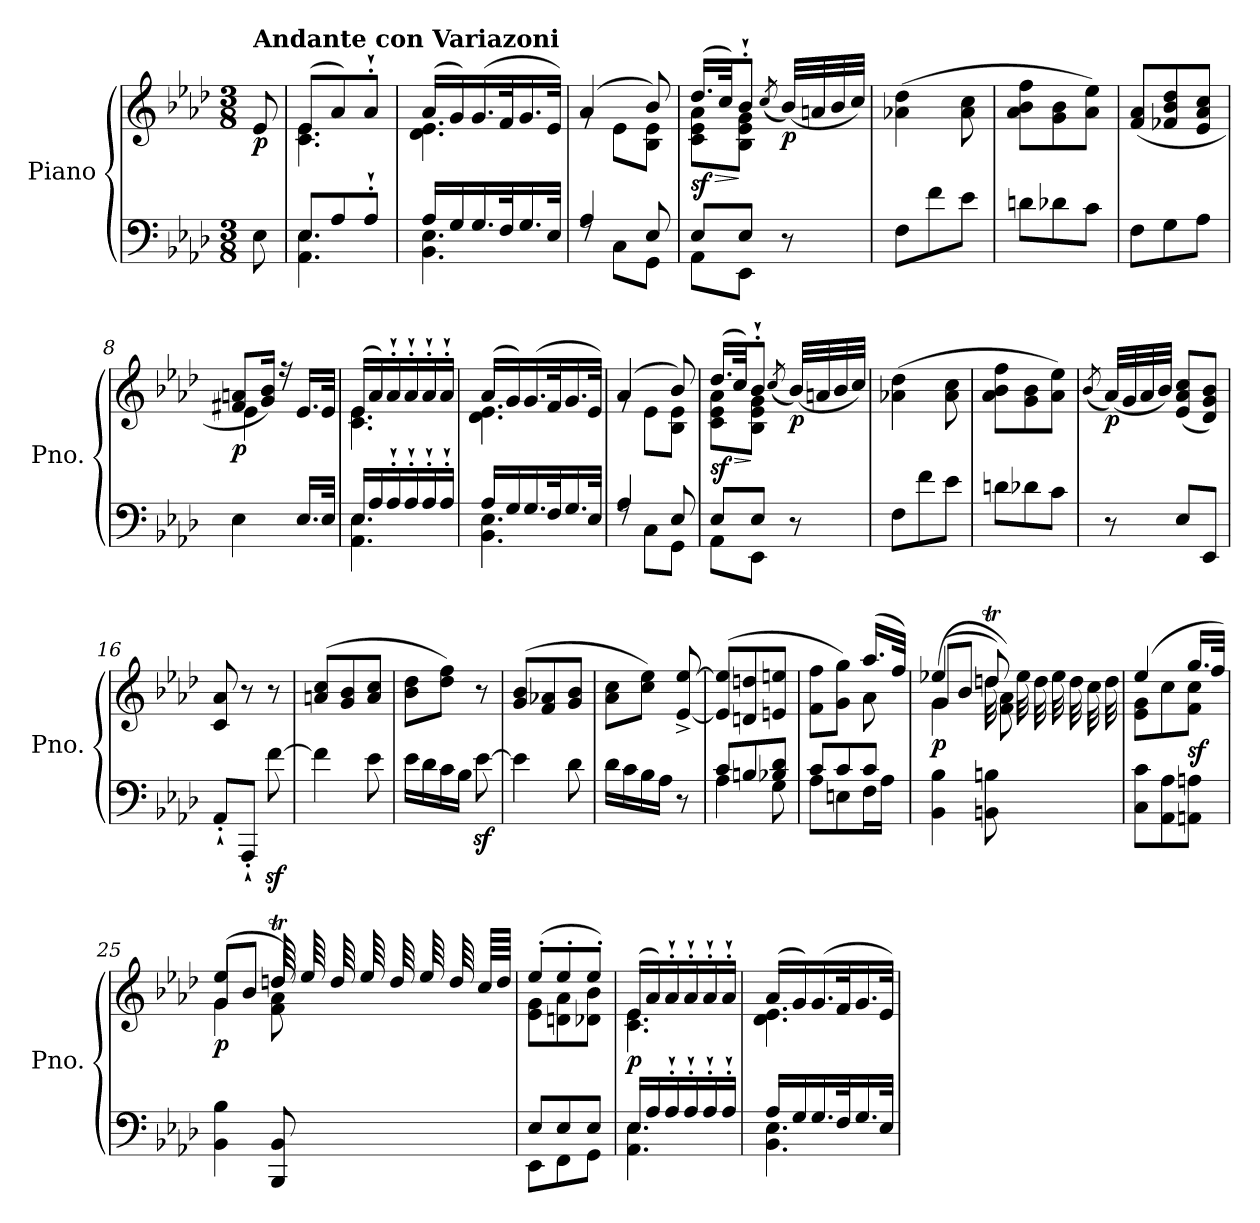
**kern	**kern	**dynam
*part1	*part1	*part1
*staff2	*staff1	*staff1/2
*I"Piano	*	*
*I'Pno.	*	*
*clefF4	*clefG2	*
*k[b-e-a-d-]	*k[b-e-a-d-]	*
*M3/8	*M3/8	*
=	=	=
!	!LO:TX:a:B:t=Andante con Variazoni	!
!	!	!LO:DY:b
8E-\	8e-/	p
=1	=1	=1
*^	*^	*
8E-/L	4.AA-\ 4.E-\	(8e-/L	4.c\ 4.e-\	.
8A-/	.	8a-/)	.	.
8A-'`/J	.	8a-'`/J	.	.
=2	=2	=2	=2	=2
16A-/LL	4.BB-\ 4.E-\	(16a-/LL	4.d-\ 4.e-\	.
16G/	.	16g/)	.	.
16.G/	.	(16.g/	.	.
32F/K	.	32f/K	.	.
16.G/	.	16.g/	.	.
32E-/JJk	.	32e-/JJk)	.	.
=3	=3	=3	=3	=3
4A-/	8rF	(4a-/	8rg	.
!	!	!	!	!LO:DY:b
.	8C\L	.	8e-\L	other-dynamics
8E-/	8GG\J	8b-/)	8B-\ 8e-\J	.
=4	=4	=4	=4	=4
!	!	!	!	!LO:HP:b
!	!	!	!	!LO:DY:n=1:b
8E-/L	8AA-\L	(16.dd-/LL	8c\ 8e-\ 8a-\L	> sf
.	.	32cc/JK)	.	.
8E-/J	8EE-\J	8b-'`/J	8B-\ 8e-\ 8g\J	]
.	.	(8qcc/	.	.
!	!	!	!	!LO:DY:n=2:b
8r	8ryy	(32b-/LLL)	8ryy	p
.	.	32an/	.	.
.	.	32b-/	.	.
.	.	32cc/JJJ)	.	.
*v	*v	*	*	*
*	*v	*v	*
=5	=5	=5
!	!	!LO:DY:b
8F\L	(4a-X\ 4dd-\	other-dynamics
8f\	.	.
8e-\J	8a-\ 8cc\	.
!!LO:LB:g=z
=6	=6	=6
8dn\L	8a-\ 8b-\ 8ff\L	.
8d-X\	8g\ 8b-\	.
8c\J	8a-\ 8ee-\J)	.
!!LO:LB:g=z
=7	=7	=7
!	!	!LO:DY:b
!	!	!LO:DY:n=1:b
8F\L	(8f/ 8a-/L	p other-dynamics
8G\	8f-X/ 8b-/ 8dd-/	.
8A-\J	8e-/ 8a-/ 8cc/J	.
=8	=8	=8
*	*^	*
!	!	!	!LO:DY:b
4E-\	8f#X/ 8an/L	4e-\	p
.	16g/ 16b-/Jk)	.	.
.	16r	.	.
16.E-/LL	16.e-/LL	8ryy	.
32E-/JJk	32e-/JJk	.	.
=9	=9	=9	=9
*^	*	*	*
16E-/LL	4.AA-\ 4.E-\	(16e-/LL	4.c\ 4.e-\	.
16A-/	.	16a-/)	.	.
16A-'`/	.	16a-'`/	.	.
16A-'`/	.	16a-'`/	.	.
16A-'`/	.	16a-'`/	.	.
16A-'`/JJ	.	16a-'`/JJ	.	.
=10	=10	=10	=10	=10
16A-/LL	4.BB-\ 4.E-\	(16a-/LL	4.d-\ 4.e-\	.
16G/	.	16g/)	.	.
16.G/	.	(16.g/	.	.
32F/K	.	32f/K	.	.
16.G/	.	16.g/	.	.
32E-/JJk	.	32e-/JJk)	.	.
=11	=11	=11	=11	=11
4A-/	8rF	(4a-/	8rg	.
!	!	!	!	!LO:DY:b
.	8C\L	.	8e-\L	other-dynamics
8E-/	8GG\J	8b-/)	8B-\ 8e-\J	.
!!LO:LB:g=z	!!
=12	=12	=12	=12	=12
!	!	!	!	!LO:HP:b
!	!	!	!	!LO:DY:n=1:b
8E-/L	8AA-\L	(16.dd-/LL	8c\ 8e-\ 8a-\L	> sf
.	.	32cc/JK)	.	.
8E-/J	8EE-\J	8b-'`/J	8B-\ 8e-\ 8g\J	]
.	.	(8qcc/	.	.
!	!	!	!	!LO:DY:n=2:b
8r	8ryy	(32b-/LLL)	8ryy	p
.	.	32an/	.	.
.	.	32b-/	.	.
.	.	32cc/JJJ)	.	.
*v	*v	*	*	*
*	*v	*v	*
=13	=13	=13
!	!	!LO:DY:b
8F\L	(4a-X\ 4dd-\	other-dynamics
8f\	.	.
8e-\J	8a-\ 8cc\	.
=14	=14	=14
8dn\L	8a-\ 8b-\ 8ff\L	.
8d-X\	8g\ 8b-\	.
8c\J	8a-\ 8ee-\J)	.
=15	=15	=15
.	(8qb-/	.
!	!	!LO:DY:b
8r	(32a-/LLL)	p
.	32g/	.
.	32a-/	.
.	32b-/JJJ)	.
8E-/L	(8e-/ 8a-/ 8cc/L	.
8EE-/J	8d-/ 8g/ 8b-/J)	.
=16	=16	=16
8AA-'`/L	8c/ 8a-/	.
8AAA-'`/J	8r	.
[8fz<\	8r	.
=17	=17	=17
4f\]	(8an/ 8cc/L	.
.	8g/ 8b-/	.
8e-\	8a/ 8cc/J	.
!!LO:LB:g=z
=18	=18	=18
16e-\LL	8b-\ 8dd-\L	.
16d-\	.	.
16c\	8dd-\ 8ff\J)	.
16B-\JJ	.	.
[8e-z<\	8r	.
!!LO:PB:g=z
=19	=19	=19
4e-\]	(8g/ 8b-/L	.
.	8f/ 8a-X/	.
8d-\	8g/ 8b-/J	.
=20	=20	=20
16d-\LL	8a-\ 8cc\L	.
16c\	.	.
16B-\	8cc\ 8ee-\J)	.
16A-\JJ	.	.
8r	[8e-/^ [8ee-/^	.
=21	=21	=21
*^	*	*
8c/L	4A-\	(8e-/] 8ee-/]L	.
!	!	!	!LO:DY:b
8Bn/	.	8dn/ 8ddn/	other-dynamics
8B-X/ 8d-/J	8G\	8en/ 8een/J	.
=22	=22	=22	=22
*	*	*^	*
8c/L	8A-\L	8f\ 8ff\L	4ryy	.
8c/	8En\	8g\ 8gg\J)	.	.
8c/J	16F\L	(16.aa-/LL	8a-\	.
.	16A-\JJ	.	.	.
.	.	32ff/JJk)	.	.
*v	*v	*	*	*
=23	=23	=23	=23
*	*	*^	*
!	!	!	!	!LO:DY:b
4BB-\ 4B-\	(4ee-X/	8g/L	(4g\	p
.	.	8b-/J	.	.
*	*	*Xtuplet	*	*
8BBn\ 8Bn\	8ddnt/)	56dd	8f\ 8a-\)	.
.	.	56ee-	.	.
.	.	56dd	.	.
.	.	56ee-	.	.
.	.	56dd	.	.
.	.	56cc	.	.
.	.	56dd	.	.
*	*	*v	*v	*
=24	=24	=24	=24
!	!	!	!LO:DY:b
8C\ 8c\L	(4ee-/	8e-\ 8g\L	other-dynamics
8AA-\ 8A-\	.	8cc\	.
!	!	!	!LO:DY:b
8AAn\ 8An\J	16.gg/LL	8f\ 8cc\J	sf
.	32ff/JJk)	.	.
!!LO:LB:g=z
=25	=25	=25	=25
*	*	*^	*
!	!	!	!	!LO:DY:b
4BB-\ 4B-\	(4ee-/	4g\	8g/L	p
.	.	.	8b-/J	.
8BBB-/ 8BB-/	8ddnt/)	8f\ 8a-\	72dd	.
.	.	.	72ee-	.
.	.	.	72dd	.
.	.	.	72ee-	.
.	.	.	72dd	.
.	.	.	72ee-	.
.	.	.	72dd	.
.	.	.	72cc/LL	.
.	.	.	72dd/JJ	.
!!LO:LB:g=z
=26	=26	=26	=26	=26
*^	*	*	*	*
!	!	!	!	!	!LO:DY:b
*	*	*	*v	*v	*
8E-/L	8EE-\L	(>8ee-'/L	8e-\ 8g\L	other-dynamics
8E-/	8FF\	8ee-'/	8dn\ 8a-\	.
8E-/J	8GG\J	8ee-'/J)	8d-X\ 8b-\J	.
=27	=27	=27	=27	=27
!	!	!	!	!LO:DY:b
16E-/LL	4.AA-\ 4.E-\	(16e-/LL	4.c\ 4.e-\	p
16A-/	.	16a-/)	.	.
16A-'`/	.	16a-'`/	.	.
16A-'`/	.	16a-'`/	.	.
16A-'`/	.	16a-'`/	.	.
16A-'`/JJ	.	16a-'`/JJ	.	.
=28	=28	=28	=28	=28
16A-/LL	4.BB-\ 4.E-\	(16a-/LL	4.d-\ 4.e-\	.
16G/	.	16g/)	.	.
16.G/	.	(16.g/	.	.
32F/K	.	32f/K	.	.
16.G/	.	16.g/	.	.
32E-/JJk	.	32e-/JJk)	.	.
*v	*v	*	*	*
*	*v	*v	*
=	=	=
*-	*-	*-
